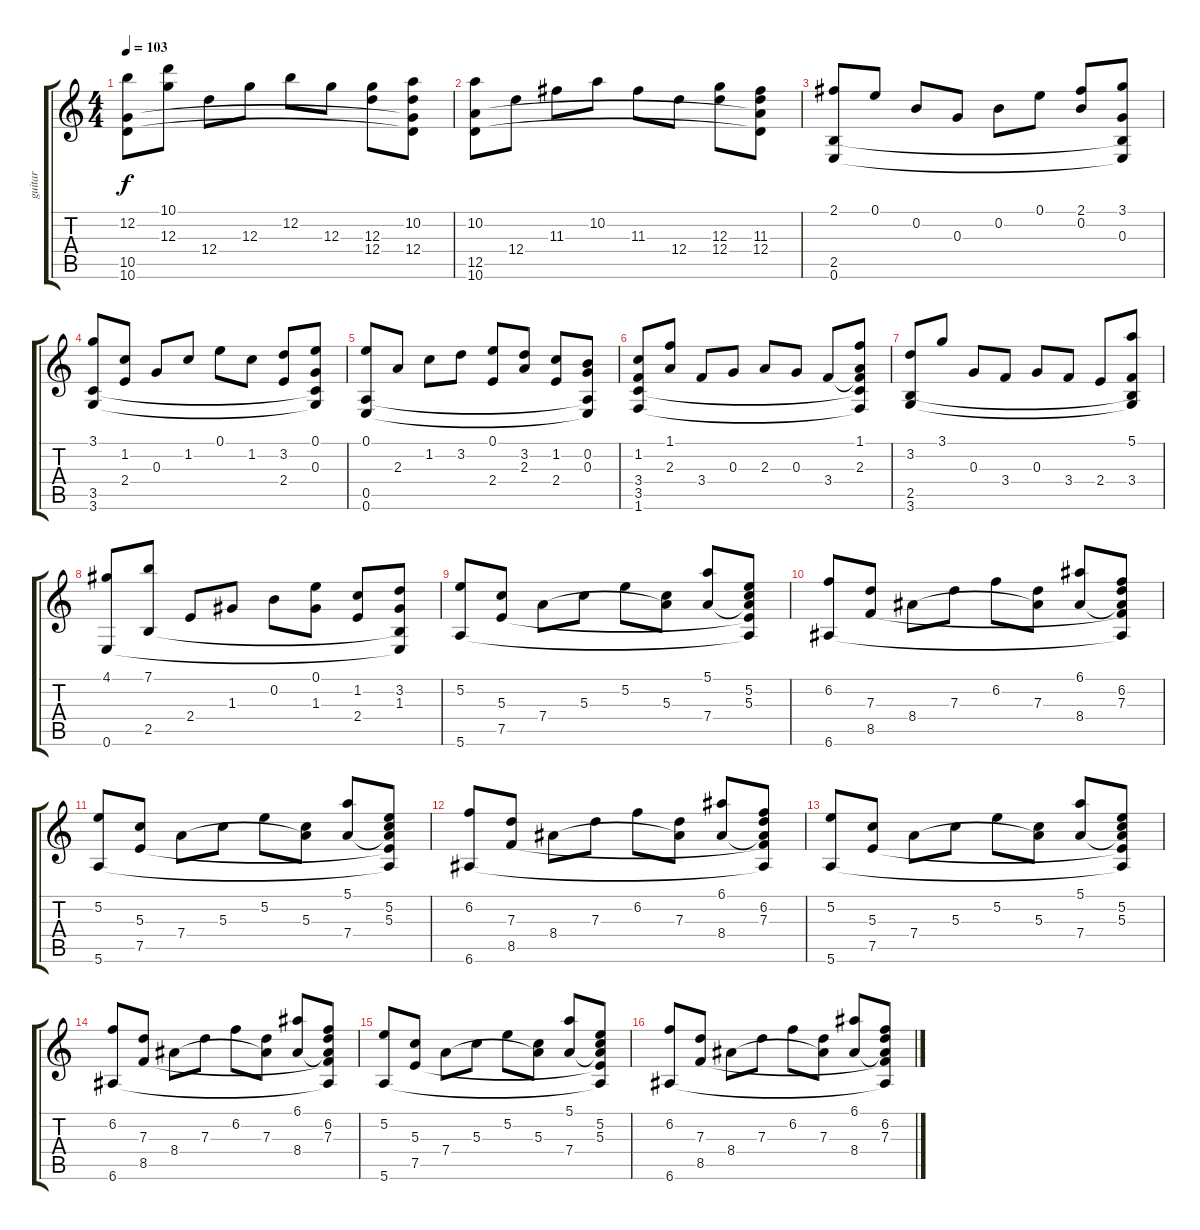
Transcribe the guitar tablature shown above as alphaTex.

\track ("guitar" "guitar") {instrument acousticguitarnylon}
\staff {score tabs}
\tuning (E4 B3 G3 D3 A2 E2) {hide}
\ts (4 4)
\tempo 103
\clef g2
\ks c
(12.2 10.5 10.6).8{dy f} (10.1 12.3).8 12.4.8 12.3.8 12.2.8 12.3.8 (12.3 12.4).8 (10.2 12.4 10.5{t} 10.6{t}).8 |
(10.2 12.5 10.6).8 12.4.8 11.3.8 10.2.8 11.3.8 12.4.8 (12.3 12.4).8 (11.3 12.4 12.5{t} 10.6{t}).8 |
(2.1 2.5 0.6).8 0.1.8 0.2.8 0.3.8 0.2.8 0.1.8 (2.1 0.2).8 (3.1 0.3 2.5{t} 0.6{t}).8 |
(3.1 3.5 3.6).8 (1.2 2.4).8 0.3.8 1.2.8 0.1.8 1.2.8 (3.2 2.4).8 (0.1 0.3 3.5{t} 3.6{t}).8 |
(0.1 0.5 0.6).8 2.3.8 1.2.8 3.2.8 (0.1 2.4).8 (3.2 2.3).8 (1.2 2.4).8 (0.2 0.3 0.5{t} 0.6{t}).8 |
(1.2 3.4 3.5 1.6).8 (1.1 2.3).8 3.4.8 0.3.8 2.3.8 0.3.8 3.4.8 (1.1 2.3 3.4{t} 3.5{t} 1.6{t}).8 |
(3.2 2.5 3.6).8 3.1.8 0.3.8 3.4.8 0.3.8 3.4.8 2.4.8 (5.1 3.4 2.5{t} 3.6{t}).8 |
(4.1 0.6).8 (7.1 2.5).8 2.4.8 1.3.8 0.2.8 (0.1 1.3).8 (1.2 2.4).8 (3.2 1.3 2.5{t} 0.6{t}).8 |
(5.2 5.6).8 (5.3 7.5).8 7.4.8 5.3.8 5.2.8 (5.3 7.4{t}).8 (5.1 7.4).8 (5.2 5.3 7.4{t} 7.5{t} 5.6{t}).8 |
(6.2 6.6).8 (7.3 8.5).8 8.4.8 7.3.8 6.2.8 (7.3 8.4{t}).8 (6.1 8.4).8 (6.2 7.3 8.4{t} 8.5{t} 6.6{t}).8 |
(5.2 5.6).8 (5.3 7.5).8 7.4.8 5.3.8 5.2.8 (5.3 7.4{t}).8 (5.1 7.4).8 (5.2 5.3 7.4{t} 7.5{t} 5.6{t}).8 |
(6.2 6.6).8 (7.3 8.5).8 8.4.8 7.3.8 6.2.8 (7.3 8.4{t}).8 (6.1 8.4).8 (6.2 7.3 8.4{t} 8.5{t} 6.6{t}).8 |
(5.2 5.6).8 (5.3 7.5).8 7.4.8 5.3.8 5.2.8 (5.3 7.4{t}).8 (5.1 7.4).8 (5.2 5.3 7.4{t} 7.5{t} 5.6{t}).8 |
(6.2 6.6).8 (7.3 8.5).8 8.4.8 7.3.8 6.2.8 (7.3 8.4{t}).8 (6.1 8.4).8 (6.2 7.3 8.4{t} 8.5{t} 6.6{t}).8 |
(5.2 5.6).8 (5.3 7.5).8 7.4.8 5.3.8 5.2.8 (5.3 7.4{t}).8 (5.1 7.4).8 (5.2 5.3 7.4{t} 7.5{t} 5.6{t}).8 |
(6.2 6.6).8 (7.3 8.5).8 8.4.8 7.3.8 6.2.8 (7.3 8.4{t}).8 (6.1 8.4).8 (6.2 7.3 8.4{t} 8.5{t} 6.6{t}).8
